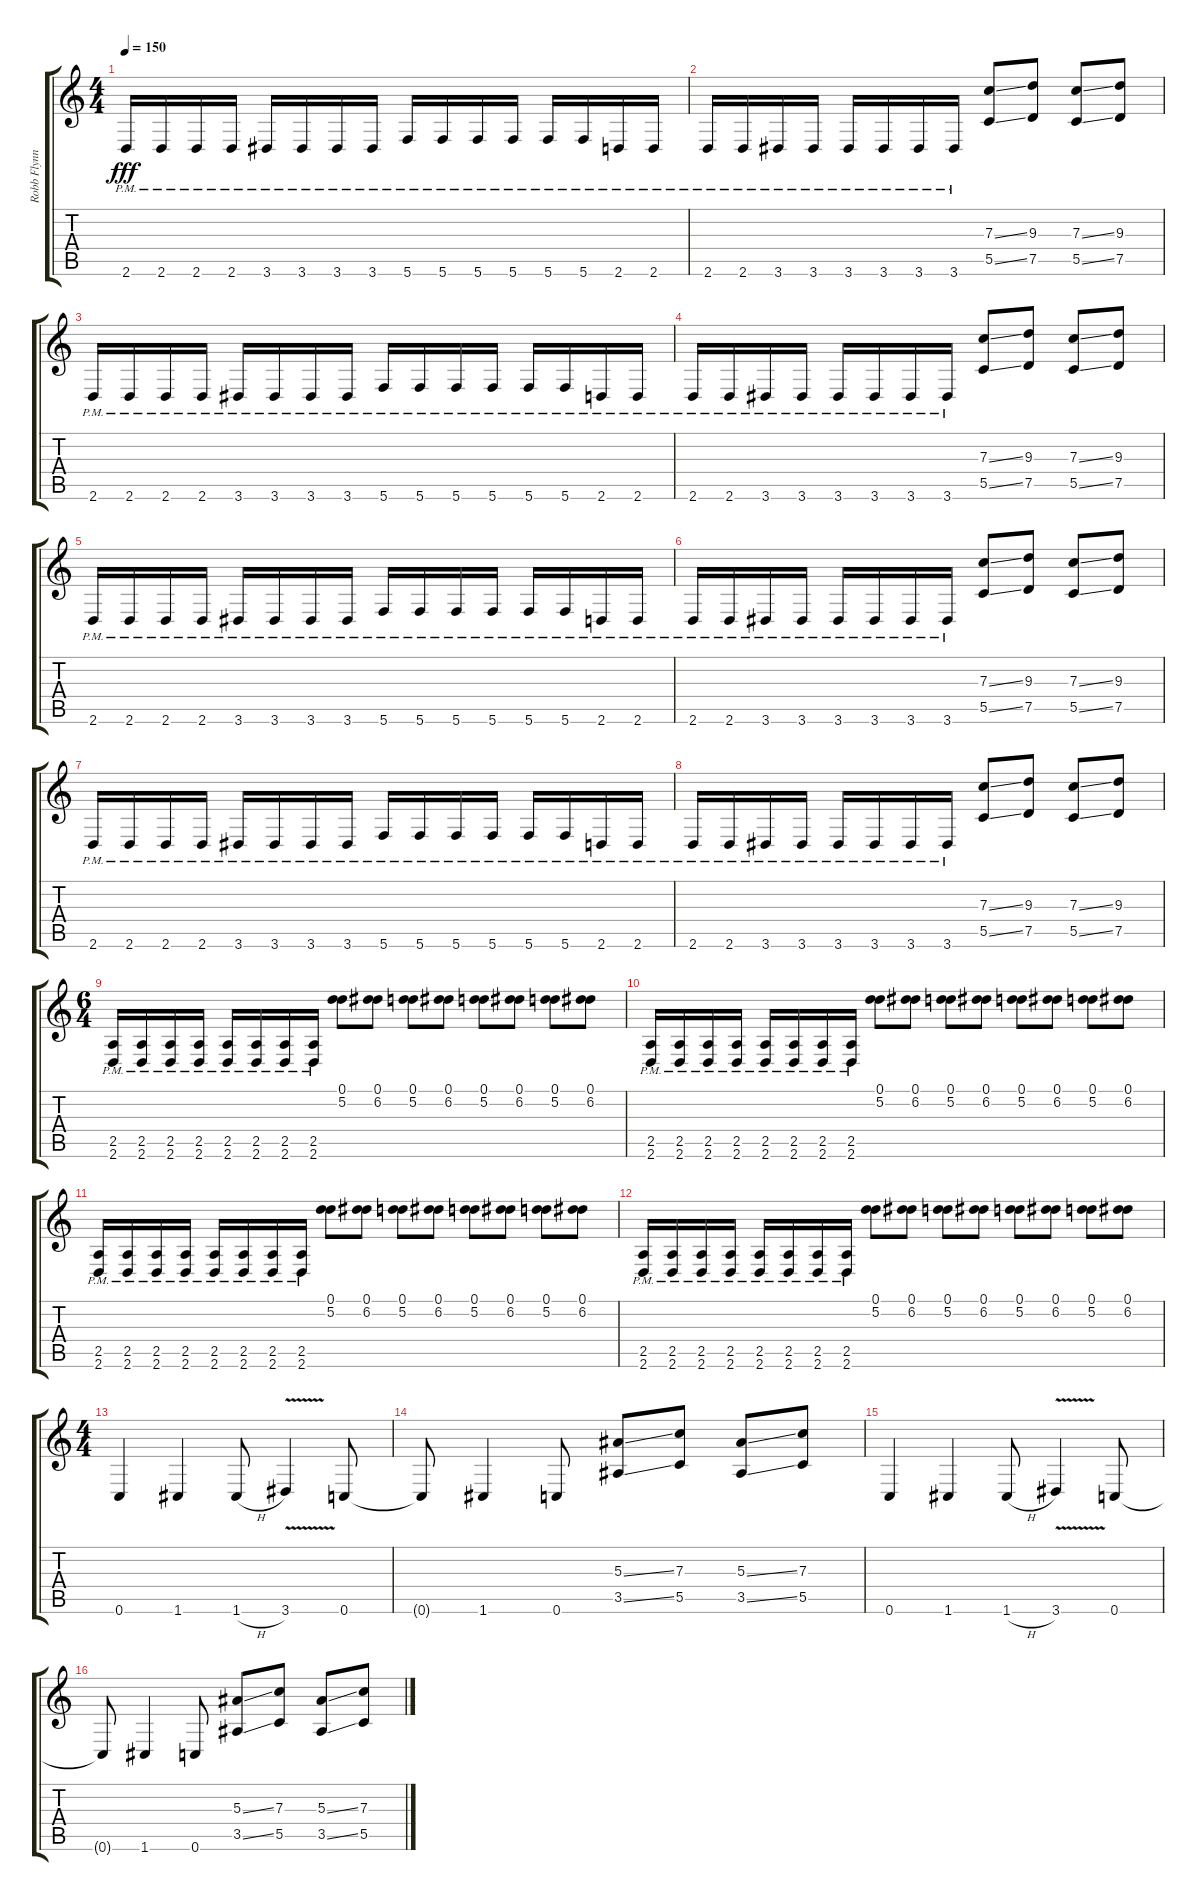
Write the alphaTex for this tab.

\track ("Robb Flynn" "Robb Flynn") {instrument distortionguitar}
\staff {score tabs}
\tuning (D4 A3 F3 C3 G2 C2) {hide}
\ts (4 4)
\tempo 150
\clef g2
\ks c
2.6{pm}.16{dy fff} 2.6{pm}.16 2.6{pm}.16 2.6{pm}.16 3.6{pm}.16 3.6{pm}.16 3.6{pm}.16 3.6{pm}.16 5.6{pm}.16 5.6{pm}.16 5.6{pm}.16 5.6{pm}.16 5.6{pm}.16 5.6{pm}.16 2.6{pm}.16 2.6{pm}.16 |
2.6{pm}.16 2.6{pm}.16 3.6{pm}.16 3.6{pm}.16 3.6{pm}.16 3.6{pm}.16 3.6{pm}.16 3.6{pm}.16 (7.3{ss} 5.5{ss}).8 (9.3 7.5).8 (7.3{ss} 5.5{ss}).8 (9.3 7.5).8 |
2.6{pm}.16 2.6{pm}.16 2.6{pm}.16 2.6{pm}.16 3.6{pm}.16 3.6{pm}.16 3.6{pm}.16 3.6{pm}.16 5.6{pm}.16 5.6{pm}.16 5.6{pm}.16 5.6{pm}.16 5.6{pm}.16 5.6{pm}.16 2.6{pm}.16 2.6{pm}.16 |
2.6{pm}.16 2.6{pm}.16 3.6{pm}.16 3.6{pm}.16 3.6{pm}.16 3.6{pm}.16 3.6{pm}.16 3.6{pm}.16 (7.3{ss} 5.5{ss}).8 (9.3 7.5).8 (7.3{ss} 5.5{ss}).8 (9.3 7.5).8 |
2.6{pm}.16 2.6{pm}.16 2.6{pm}.16 2.6{pm}.16 3.6{pm}.16 3.6{pm}.16 3.6{pm}.16 3.6{pm}.16 5.6{pm}.16 5.6{pm}.16 5.6{pm}.16 5.6{pm}.16 5.6{pm}.16 5.6{pm}.16 2.6{pm}.16 2.6{pm}.16 |
2.6{pm}.16 2.6{pm}.16 3.6{pm}.16 3.6{pm}.16 3.6{pm}.16 3.6{pm}.16 3.6{pm}.16 3.6{pm}.16 (7.3{ss} 5.5{ss}).8 (9.3 7.5).8 (7.3{ss} 5.5{ss}).8 (9.3 7.5).8 |
2.6{pm}.16 2.6{pm}.16 2.6{pm}.16 2.6{pm}.16 3.6{pm}.16 3.6{pm}.16 3.6{pm}.16 3.6{pm}.16 5.6{pm}.16 5.6{pm}.16 5.6{pm}.16 5.6{pm}.16 5.6{pm}.16 5.6{pm}.16 2.6{pm}.16 2.6{pm}.16 |
2.6{pm}.16 2.6{pm}.16 3.6{pm}.16 3.6{pm}.16 3.6{pm}.16 3.6{pm}.16 3.6{pm}.16 3.6{pm}.16 (7.3{ss} 5.5{ss}).8 (9.3 7.5).8 (7.3{ss} 5.5{ss}).8 (9.3 7.5).8 |
\ts (6 4)
(2.5{pm} 2.6{pm}).16 (2.5{pm} 2.6{pm}).16 (2.5{pm} 2.6{pm}).16 (2.5{pm} 2.6{pm}).16 (2.5{pm} 2.6{pm}).16 (2.5{pm} 2.6{pm}).16 (2.5{pm} 2.6{pm}).16 (2.5{pm} 2.6{pm}).16 (0.1 5.2).8 (0.1 6.2).8 (0.1 5.2).8 (0.1 6.2).8 (0.1 5.2).8 (0.1 6.2).8 (0.1 5.2).8 (0.1 6.2).8 |
(2.5{pm} 2.6{pm}).16 (2.5{pm} 2.6{pm}).16 (2.5{pm} 2.6{pm}).16 (2.5{pm} 2.6{pm}).16 (2.5{pm} 2.6{pm}).16 (2.5{pm} 2.6{pm}).16 (2.5{pm} 2.6{pm}).16 (2.5{pm} 2.6{pm}).16 (0.1 5.2).8 (0.1 6.2).8 (0.1 5.2).8 (0.1 6.2).8 (0.1 5.2).8 (0.1 6.2).8 (0.1 5.2).8 (0.1 6.2).8 |
(2.5{pm} 2.6{pm}).16 (2.5{pm} 2.6{pm}).16 (2.5{pm} 2.6{pm}).16 (2.5{pm} 2.6{pm}).16 (2.5{pm} 2.6{pm}).16 (2.5{pm} 2.6{pm}).16 (2.5{pm} 2.6{pm}).16 (2.5{pm} 2.6{pm}).16 (0.1 5.2).8 (0.1 6.2).8 (0.1 5.2).8 (0.1 6.2).8 (0.1 5.2).8 (0.1 6.2).8 (0.1 5.2).8 (0.1 6.2).8 |
(2.5{pm} 2.6{pm}).16 (2.5{pm} 2.6{pm}).16 (2.5{pm} 2.6{pm}).16 (2.5{pm} 2.6{pm}).16 (2.5{pm} 2.6{pm}).16 (2.5{pm} 2.6{pm}).16 (2.5{pm} 2.6{pm}).16 (2.5{pm} 2.6{pm}).16 (0.1 5.2).8 (0.1 6.2).8 (0.1 5.2).8 (0.1 6.2).8 (0.1 5.2).8 (0.1 6.2).8 (0.1 5.2).8 (0.1 6.2).8 |
\ts (4 4)
0.6.4 1.6.4 1.6{h}.8 3.6{v}.4 0.6.8 |
0.6{t}.8 1.6.4 0.6.8 (5.3{ss} 3.5{ss}).8 (7.3 5.5).8 (5.3{ss} 3.5{ss}).8 (7.3 5.5).8 |
0.6.4 1.6.4 1.6{h}.8 3.6{v}.4 0.6.8 |
0.6{t}.8 1.6.4 0.6.8 (5.3{ss} 3.5{ss}).8 (7.3 5.5).8 (5.3{ss} 3.5{ss}).8 (7.3 5.5).8
